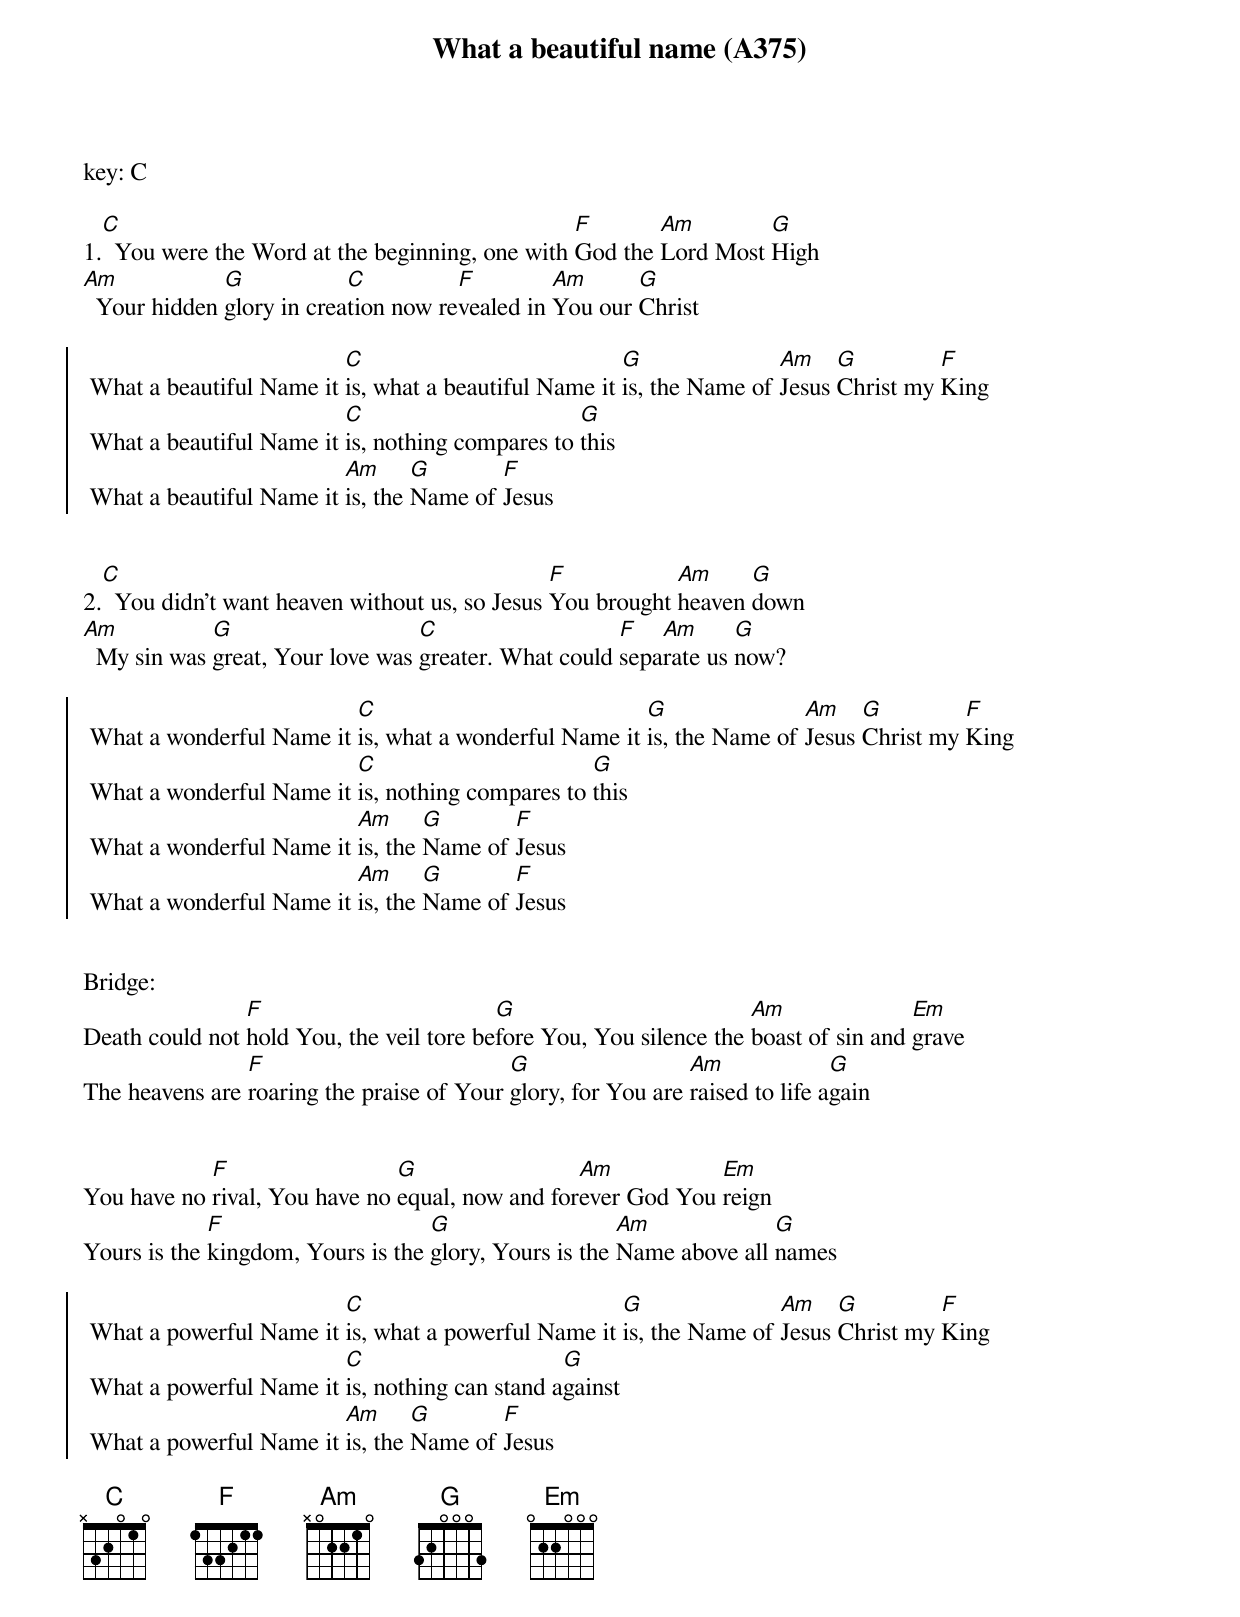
{title: What a beautiful name (A375)}
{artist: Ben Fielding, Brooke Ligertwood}
key: C

1.[C]  You were the Word at the beginning, one with [F]God the [Am]Lord Most [G]High
[Am]  Your hidden [G]glory in crea[C]tion now re[F]vealed in [Am]You our [G]Christ

{soc}
 What a beautiful Name it [C]is, what a beautiful Name it [G]is, the Name of [Am]Jesus [G]Christ my [F]King
 What a beautiful Name it [C]is, nothing compares to [G]this
 What a beautiful Name it [Am]is, the [G]Name of [F]Jesus
 {eoc}


2.[C]  You didn't want heaven without us, so Jesus [F]You brought [Am]heaven [G]down
[Am]  My sin was [G]great, Your love was [C]greater. What could [F]sepa[Am]rate us [G]now?

{soc}
 What a wonderful Name it [C]is, what a wonderful Name it [G]is, the Name of [Am]Jesus [G]Christ my [F]King
 What a wonderful Name it [C]is, nothing compares to [G]this
 What a wonderful Name it [Am]is, the [G]Name of [F]Jesus
 What a wonderful Name it [Am]is, the [G]Name of [F]Jesus
 {eoc}


Bridge:
Death could not [F]hold You, the veil tore be[G]fore You, You silence the [Am]boast of sin and [Em]grave
The heavens are [F]roaring the praise of Your [G]glory, for You are [Am]raised to life a[G]gain


You have no [F]rival, You have no [G]equal, now and for[Am]ever God You [Em]reign
Yours is the [F]kingdom, Yours is the [G]glory, Yours is the [Am]Name above all [G]names

{soc}
 What a powerful Name it [C]is, what a powerful Name it [G]is, the Name of [Am]Jesus [G]Christ my [F]King
 What a powerful Name it [C]is, nothing can stand a[G]gainst
 What a powerful Name it [Am]is, the [G]Name of [F]Jesus
 {eoc}

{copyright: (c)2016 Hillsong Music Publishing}
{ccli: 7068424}
